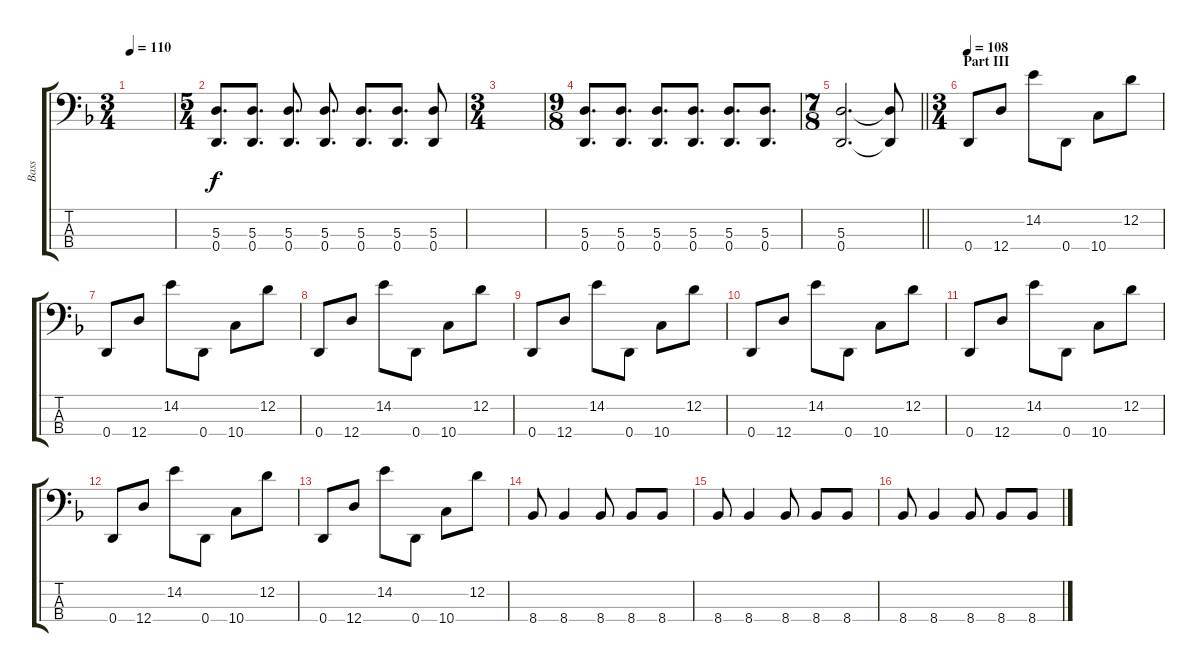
\track ("Bass" "Bass") {instrument slapbass2}
\staff {score tabs}
\tuning (G2 D2 A1 D1) {hide}
\ts (3 4)
\tempo 110
\clef f4
\ks dminor
|
\ts (5 4)
(5.3 0.4).8{d} (5.3 0.4).8{d} (5.3 0.4).8{d} (5.3 0.4).8{d} (5.3 0.4).8{d} (5.3 0.4).8{d} (5.3 0.4).8 |
\ts (3 4)
|
\ts (9 8)
(5.3 0.4).8{d} (5.3 0.4).8{d} (5.3 0.4).8{d} (5.3 0.4).8{d} (5.3 0.4).8{d} (5.3 0.4).8{d} |
\ts (7 8)
\barLineRight lightlight
(5.3 0.4).2{d} (5.3{t} 0.4{t}).8 |
\ts (3 4)
\section ("" "Part III")
\tempo 108
0.4.8{volume 13 instrument slapbass2} 12.4.8 14.2.8 0.4.8 10.4.8 12.2.8 |
0.4.8 12.4.8 14.2.8 0.4.8 10.4.8 12.2.8 |
0.4.8 12.4.8 14.2.8 0.4.8 10.4.8 12.2.8 |
0.4.8 12.4.8 14.2.8 0.4.8 10.4.8 12.2.8 |
0.4.8 12.4.8 14.2.8 0.4.8 10.4.8 12.2.8 |
0.4.8 12.4.8 14.2.8 0.4.8 10.4.8 12.2.8 |
0.4.8 12.4.8 14.2.8 0.4.8 10.4.8 12.2.8 |
0.4.8 12.4.8 14.2.8 0.4.8 10.4.8 12.2.8 |
8.4.8{volume 10} 8.4.4 8.4.8 8.4.8 8.4.8 |
8.4.8 8.4.4 8.4.8 8.4.8 8.4.8 |
8.4.8 8.4.4 8.4.8 8.4.8 8.4.8
